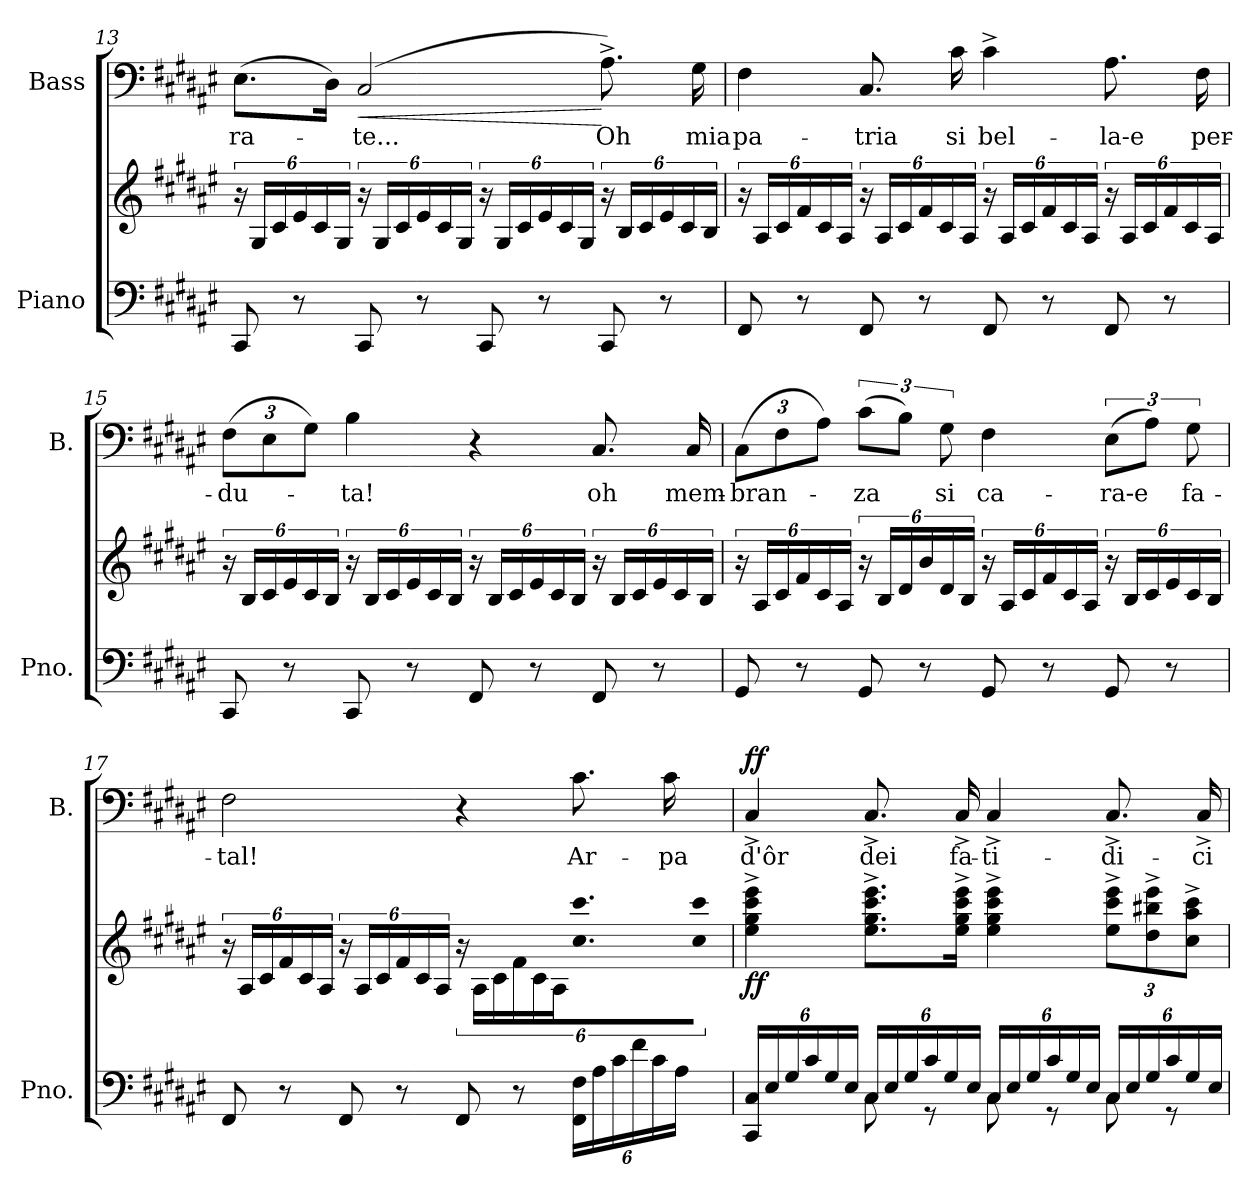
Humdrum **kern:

**kern	**kern	**dynam	**kern	**text	**dynam
*part2	*part2	*part2	*part1	*part1	*part1
*staff3	*staff2	*staff2/3	*staff1	*staff1	*staff1
*I"Piano	*	*	*I"Bass	*	*
*I'Pno.	*	*	*I'B.	*	*
!!LO:PB:g=z
*	*	*	*clefF4	*	*
*k[f#c#g#d#a#e#]	*k[f#c#g#d#a#e#]	*	*k[f#c#g#d#a#e#]	*	*
=13	=13	=13	=13	=13	=13
8CC#/	24r	.	(8.E#\L	-ra-	.
.	24G#/LL	.	.	.	.
.	24c#/	.	.	.	.
8r	24e#/	.	.	.	.
.	24c#/	.	.	.	.
.	.	.	16D#\Jk)	.	.
.	24G#/JJ	.	.	.	.
!	!	!	!	!	!LO:HP:b
!	!	!	!	!	!LO:HP:n=1:b
8CC#/	24r	.	(2C#/	-te...	< <
.	24G#/LL	.	.	.	.
.	24c#/	.	.	.	.
8r	24e#/	.	.	.	.
.	24c#/	.	.	.	.
.	24G#/JJ	.	.	.	.
8CC#/	24r	.	.	.	.
.	24G#/LL	.	.	.	.
.	24c#/	.	.	.	.
8r	24e#/	.	.	.	.
.	24c#/	.	.	.	.
.	24G#/JJ	.	.	.	.
8CC#/	24r	.	8.A#^\)	Oh	[
.	24B/LL	.	.	.	.
.	24c#/	.	.	.	.
8r	24e#/	.	.	.	.
.	24c#/	.	.	.	.
.	.	.	16G#\	mia	[
.	24B/JJ	.	.	.	.
!!LO:LB:g=z
=14	=14	=14	=14	=14	=14
8FF#/	24r	.	4F#\	pa-	.
.	24A#/LL	.	.	.	.
.	24c#/	.	.	.	.
8r	24f#/	.	.	.	.
.	24c#/	.	.	.	.
.	24A#/JJ	.	.	.	.
8FF#/	24r	.	8.C#/	-tria	.
.	24A#/LL	.	.	.	.
.	24c#/	.	.	.	.
8r	24f#/	.	.	.	.
.	24c#/	.	.	.	.
.	.	.	16c#\	si	.
.	24A#/JJ	.	.	.	.
8FF#/	24r	.	4c#^\	bel-	.
.	24A#/LL	.	.	.	.
.	24c#/	.	.	.	.
8r	24f#/	.	.	.	.
.	24c#/	.	.	.	.
.	24A#/JJ	.	.	.	.
8FF#/	24r	.	8.A#\	-la-e	.
.	24A#/LL	.	.	.	.
.	24c#/	.	.	.	.
8r	24f#/	.	.	.	.
.	24c#/	.	.	.	.
.	.	.	16F#\	per-	.
.	24A#/JJ	.	.	.	.
!!LO:LB:g=z
=15	=15	=15	=15	=15	=15
*	*	*	*Xbrackettup	*	*
8CC#/	24r	.	(12F#\L	-du-	.
.	24B/LL	.	.	.	.
.	24c#/	.	12E#\	.	.
8r	24e#/	.	.	.	.
.	24c#/	.	12G#\J)	.	.
.	24B/JJ	.	.	.	.
8CC#/	24r	.	4B\	-ta!	.
.	24B/LL	.	.	.	.
.	24c#/	.	.	.	.
8r	24e#/	.	.	.	.
.	24c#/	.	.	.	.
.	24B/JJ	.	.	.	.
8FF#/	24r	.	4r	.	.
.	24B/LL	.	.	.	.
.	24c#/	.	.	.	.
8r	24e#/	.	.	.	.
.	24c#/	.	.	.	.
.	24B/JJ	.	.	.	.
8FF#/	24r	.	8.C#/	oh	.
.	24B/LL	.	.	.	.
.	24c#/	.	.	.	.
8r	24e#/	.	.	.	.
.	24c#/	.	.	.	.
.	.	.	16C#/	mem-	.
.	24B/JJ	.	.	.	.
!!LO:PB:g=z
=16	=16	=16	=16	=16	=16
8GG#/	24r	.	(12C#\L	-bran-	.
.	24A#/LL	.	.	.	.
.	24c#/	.	12F#\	.	.
8r	24f#/	.	.	.	.
.	24c#/	.	12A#\J)	.	.
.	24A#/JJ	.	.	.	.
*	*	*	*brackettup	*	*
8GG#/	24r	.	(12c#\L	-za	.
.	24B/LL	.	.	.	.
.	24d#/	.	12B\J)	.	.
8r	24b/	.	.	.	.
.	24d#/	.	12G#\	si	.
.	24B/JJ	.	.	.	.
8GG#/	24r	.	4F#\	ca-	.
.	24A#/LL	.	.	.	.
.	24c#/	.	.	.	.
8r	24f#/	.	.	.	.
.	24c#/	.	.	.	.
.	24A#/JJ	.	.	.	.
8GG#/	24r	.	(12E#\L	-ra-e	.
.	24B/LL	.	.	.	.
.	24c#/	.	12A#\J)	.	.
8r	24e#/	.	.	.	.
.	24c#/	.	12G#\	fa-	.
.	24B/JJ	.	.	.	.
!!LO:LB:g=z
=17	=17	=17	=17	=17	=17
8FF#/	24r	.	2F#\	-tal!	.
.	24A#/LL	.	.	.	.
.	24c#/	.	.	.	.
8r	24f#/	.	.	.	.
.	24c#/	.	.	.	.
.	24A#/JJ	.	.	.	.
8FF#/	24r	.	.	.	.
.	24A#/LL	.	.	.	.
.	24c#/	.	.	.	.
8r	24f#/	.	.	.	.
.	24c#/	.	.	.	.
.	24A#/JJ	.	.	.	.
8FF#/	24r	.	4r	.	.
.	24A#\LL	.	.	.	.
.	24c#\	.	.	.	.
8r	24f#\	.	.	.	.
.	24c#\	.	.	.	.
.	24A#\J	.	.	.	.
*Xbrackettup	*	*	*	*	*
24FF#\ 24F#\LL	8.cc#\ 8.ccc#\	.	8.c#\	Ar-	.
24A#\	.	.	.	.	.
24c#\	.	.	.	.	.
24f#\	.	.	.	.	.
24c#\	.	.	.	.	.
.	16cc#\ 16ccc#\Jk	.	16c#\	-pa	.
24A#\JJ	.	.	.	.	.
!!LO:LB:g=z
=18	=18	=18	=18	=18	=18
*^	*	*	*	*	*
!	!	!	!LO:DY:b	!	!	!LO:DY:b
24CC#/ 24C#/LL	4ryy	4ee#\^ 4gg#\^ 4ccc#\^ 4eee#\^	ff	4C#^/	d'ôr	ff
24E#/	.	.	.	.	.	.
24G#/	.	.	.	.	.	.
24c#/	.	.	.	.	.	.
24G#/	.	.	.	.	.	.
24E#/JJ	.	.	.	.	.	.
24C#/LL	8C#\	8.ee#\^ 8.gg#\^ 8.ccc#\^ 8.eee#\^L	.	8.C#^/	dei	.
24E#/	.	.	.	.	.	.
24G#/	.	.	.	.	.	.
24c#/	8r	.	.	.	.	.
24G#/	.	.	.	.	.	.
.	.	16ee#\^ 16gg#\^ 16ccc#\^ 16eee#\^Jk	.	16C#^/	fa-	.
24E#/JJ	.	.	.	.	.	.
24C#/LL	8C#\	4ee#\^ 4gg#\^ 4ccc#\^ 4eee#\^	.	4C#^/	-ti-	.
24E#/	.	.	.	.	.	.
24G#/	.	.	.	.	.	.
24c#/	8r	.	.	.	.	.
24G#/	.	.	.	.	.	.
24E#/JJ	.	.	.	.	.	.
*	*	*Xbrackettup	*	*	*	*
24C#/LL	8C#\	12ee#\^ 12ccc#\^ 12eee#\^L	.	8.C#^/	-di-	.
24E#/	.	.	.	.	.	.
24G#/	.	12dd#\^ 12bb#X\^ 12eee#\^	.	.	.	.
24c#/	8r	.	.	.	.	.
24G#/	.	12cc#\^ 12aa#\^ 12ccc#\^J	.	.	.	.
.	.	.	.	16C#^/	-ci	.
24E#/JJ	.	.	.	.	.	.
*v	*v	*	*	*	*	*
=	=	=	=	=	=
*-	*-	*-	*-	*-	*-
